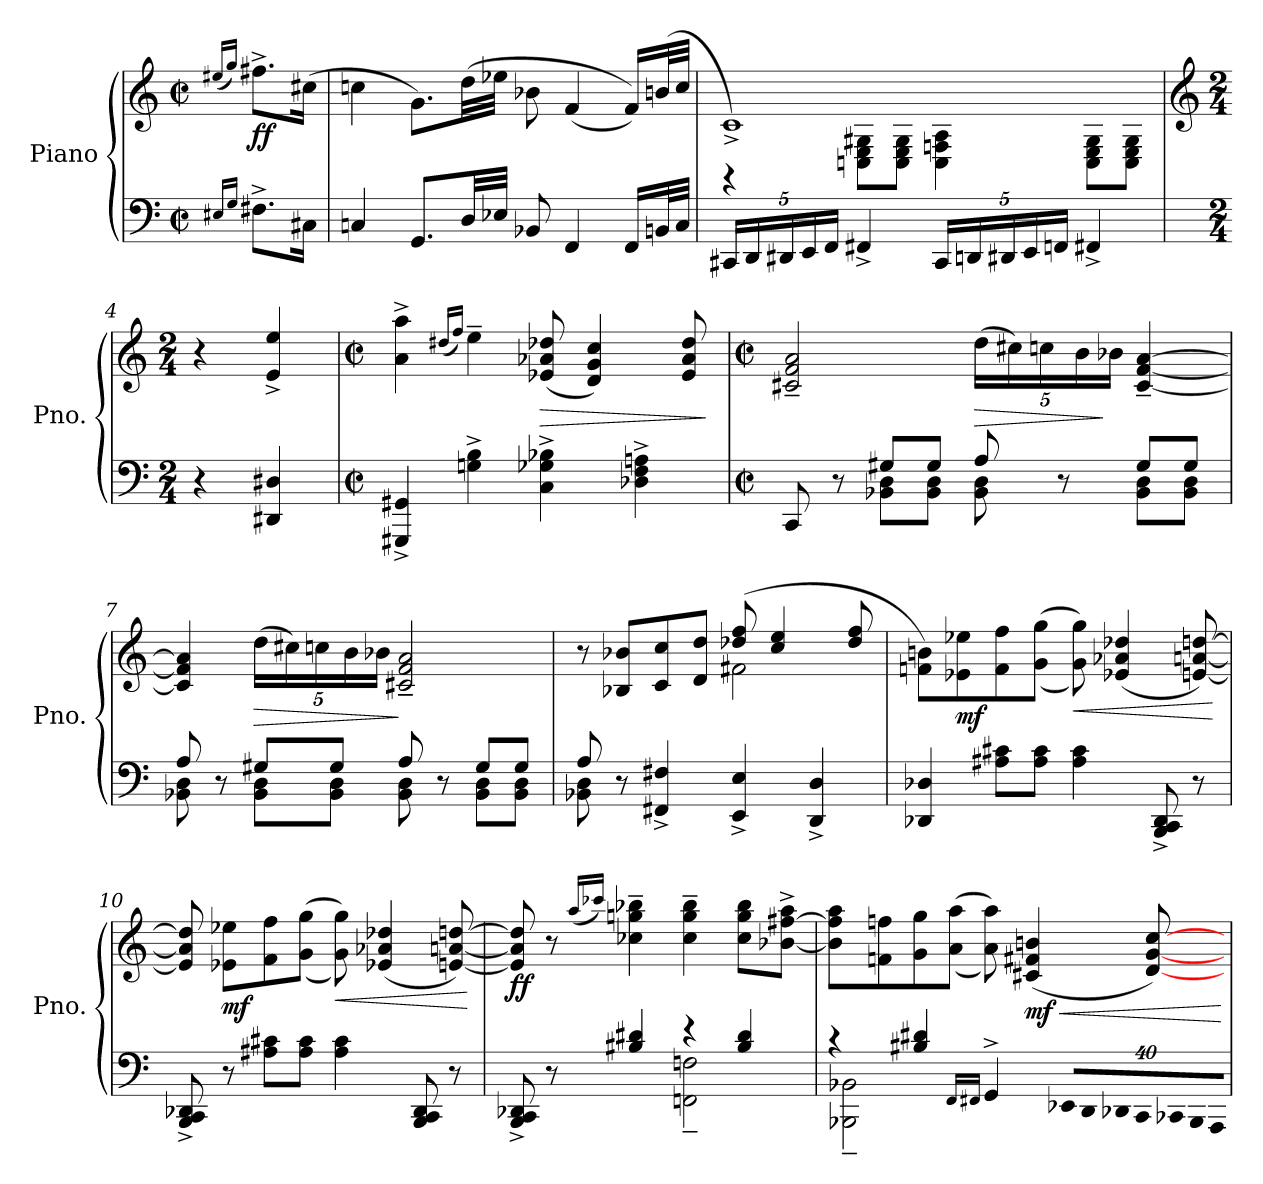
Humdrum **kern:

**kern	**kern	**dynam
*part1	*part1	*part1
*staff2	*staff1	*staff1/2
*I"Piano	*	*
*I'Pno.	*	*
*clefF4	*clefG2	*
*k[]	*k[]	*
*M2/2	*M2/2	*
*met(c|)	*met(c|)	*
*MM115	*MM115	*
=1	=1	=1
16qE#X/LL	(<16qee#X/LL	.
16qG/JJ	16qgg/JJ)	.
!	!	!LO:DY:b
8.F#X^\L	8.ff#X^\L	ff
16C#X\Jk	(>16cc#X\Jk	.
=2	=2	=2
4Cn/	4ccn\	.
8.GG/L	8.g\L)	.
32D/LL	(>32dd\LL	.
32E-X/JJJ	32ee-X\JJJ	.
8BB-X/	8b-X\	.
4FF/	(<4f/	.
16FF/LL	16f/LL))	.
32BBn/L	(>32bn/L	.
32C/JJJ	32cc/JJJ	.
=3	=3	=3
*Xbrackettup	*	*
*	*^	*
20CC#X/LL	4rGG	1c^)	.
20DD/	.	.	.
20DD#X/	.	.	.
20EE/	.	.	.
20FF/JJ	.	.	.
4FF#X^/	8Cn\ 8E\ 8G#X\L	.	.
.	8C\ 8E\ 8G#\J	.	.
20CC#/LL	4C\ 4Fn\ 4A\	.	.
20DDn/	.	.	.
20DD#X/	.	.	.
20EE/	.	.	.
20FFn/JJ	.	.	.
4FF#X^/	8C\ 8E\ 8G#\L	.	.
.	8C\ 8E\ 8G#\J	.	.
*	*v	*v	*
!!LO:LB:g=z
=4	=4	=4
*	*clefG2	*
*M2/4	*M2/4	*
4r	4r	.
4DD#X/ 4D#X/	4e/^ 4ee/^	.
=5	=5	=5
*M2/2	*M2/2	*
*met(c|)	*met(c|)	*
4GGG#X/^ 4GG#X/^	4a\^ 4aa\^	.
.	(<16qdd#X/LL	.
.	16qff/JJ)	.
4Gn\^ 4B\^	4ee~\	.
!	!	!LO:HP:b
4C\^ 4G-X\^ 4B-X\^	(<8e-X/ 8a-X/ 8dd-X/	>
.	4d/ 4g/ 4cc/)	.
4D-X\^ 4F\^ 4An\^	.	.
.	8e-/ 8a-/ 8dd-/	.
.	.	]
=6	=6	=6
*M2/2	*M2/2	*
*met(c|)	*met(c|)	*
*^	*	*
8CC/	4ryy	2c#X/~ 2f/~ 2a/~	.
8r	.	.	.
8G#X/L	8BB-X\ 8D\L	.	.
8G#/J	8BB-\ 8D\J	.	.
*	*	*Xbrackettup	*
!	!	!	!LO:HP:b
8A/	8BB-\ 8D\	(>20dd\LL	>
.	.	20cc#X\)	.
.	.	20ccn\	.
8r	8ryy	.	.
.	.	20b\	.
.	.	20b-X\JJ	]
8G#/L	8BB-\ 8D\L	[4c#/~ [4f/~ [4a/~	.
8G#/J	8BB-\ 8D\J	.	.
!!LO:LB:g=z
=7	=7	=7	=7
8A/	8BB-X\ 8D\	4c#/] 4f/] 4a/]	.
8r	8ryy	.	.
!	!	!	!LO:HP:b
8G#X/L	8BB-\ 8D\L	(>20dd\LL	>
.	.	20cc#X\)	.
.	.	20ccn\	.
8G#/J	8BB-\ 8D\J	.	.
.	.	20b\	.
.	.	20b-X\JJ	.
8A/	8BB-\ 8D\	2c#X/~ 2f/~ 2a/~	]
8r	8ryy	.	.
8G#/L	8BB-\ 8D\L	.	.
8G#/J	8BB-\ 8D\J	.	.
=8	=8	=8	=8
*	*	*^	*
8A/	8BB-X\ 8D\	8r	2ryy	.
8r	2..ryy	8B-X/ 8b-X/L	.	.
4FF#X/^ 4F#X/^	.	8c/ 8cc/	.	.
.	.	8d/ 8dd/J	.	.
4EE/^ 4E/^	.	(>8dd-X/ 8ff/	2f#X\	.
.	.	4cc/ 4ee/	.	.
4DD/^ 4D/^	.	.	.	.
.	.	8dd-/ 8ff/	.	.
*v	*v	*	*	*
*	*v	*v	*
=9	=9	=9
4DD-X/ 4D-X/	8fn\ 8bn\L)	.
!	!	!LO:DY:b
.	8e-X\ 8ee-X\	mf
8A#X\ 8c#X\L	8f\ 8ff\	.
8A#\ 8c#\J	(>(<8g\ 8gg\J	.
!	!	!LO:HP:b
4A#\ 4c#\	8g\ 8gg\))	<
.	(>4e-X/ 4a-X/ 4dd-X/	.
8BBB/^ 8CC/^ 8DD-/^	.	.
8r	[8en/ [8an/ [8ddn/)	.
.	.	[
!!LO:LB:g=z
=10	=10	=10
8BBB/^ 8CC/^ 8DD-X/^	8e/] 8a/] 8dd/]	.
!	!	!LO:DY:b
8r	8e-X\ 8ee-X\L	mf
8A#X\ 8c#X\L	8f\ 8ff\	.
8A#\ 8c#\J	(>(<8g\ 8gg\J	.
!	!	!LO:HP:b
4A#\ 4c#\	8g\ 8gg\))	<
.	(>4e-X/ 4a-X/ 4dd-X/	.
8BBB/ 8CC/ 8DD-/	.	.
8r	[8en/ [8an/ [8ddn/)	.
.	.	[
=11	=11	=11
*^	*	*
!	!	!	!LO:DY:b
8BBB/^ 8CC/^ 8DD-X/^	2ryy	8e/] 8a/] 8dd/]	ff
8r	.	8r	.
.	.	(>16qaa/LL	.
.	.	16qccc-X/JJ)	.
4B#X/ 4d#X/	.	4cc-X\~ 4ggn\~ 4bb-X\~	.
4r	2FFn\~ 2Fn\~	4cc-\~ 4gg\~ 4bb-\~	.
4B#/ 4d#/	.	8cc-\ 8gg\ 8bb-\L	.
.	.	[8b-X\^ [8ff#X\^ 8aa\^J	.
!!LO:LB:g=z
=12	=12	=12	=12
4r	640ryy	8b-\] 8ff#\] 8aa\L	.
.	2BBB-X\~ 2BB-X\~	.	.
.	.	8fn\ 8ffn\	.
4B#X/ 4d#X/	.	8g\ 8gg\	.
.	.	(>(<8a\ 8aa\J	.
16qFF/LL	.	.	.
16qFF#X/JJ	.	.	.
4GG^/	.	8a\ 8aa\))	.
.	2ryy	.	.
!	!	!	!LO:HP:b
!	!	!	!LO:DY:n=1:b
.	.	(>4c#X/ 4f#X/ 4bn/	< mf
!LO:N:vis=16	!	!	!
640%23EE-X/LL	.	.	.
!LO:N:vis=16	!	!	!
640%23DD/	.	.	.
!LO:N:vis=16	!	!	!
640%23DD-X/	.	.	.
!LO:N:vis=16	!	!	!
640%23CC/	.	.	.
.	.	[8d/ [8g/ [8cc/)	.
!LO:N:vis=16	!	!	!
640%23CC-X/	.	.	.
!LO:N:vis=16	!	!	!
640%23BBB-/	.	.	.
!LO:N:vis=16	!	!	!
640%23AAA/JJ	.	.	.
.	.	640ryy	[
*v	*v	*	*
=	=	=
*-	*-	*-
